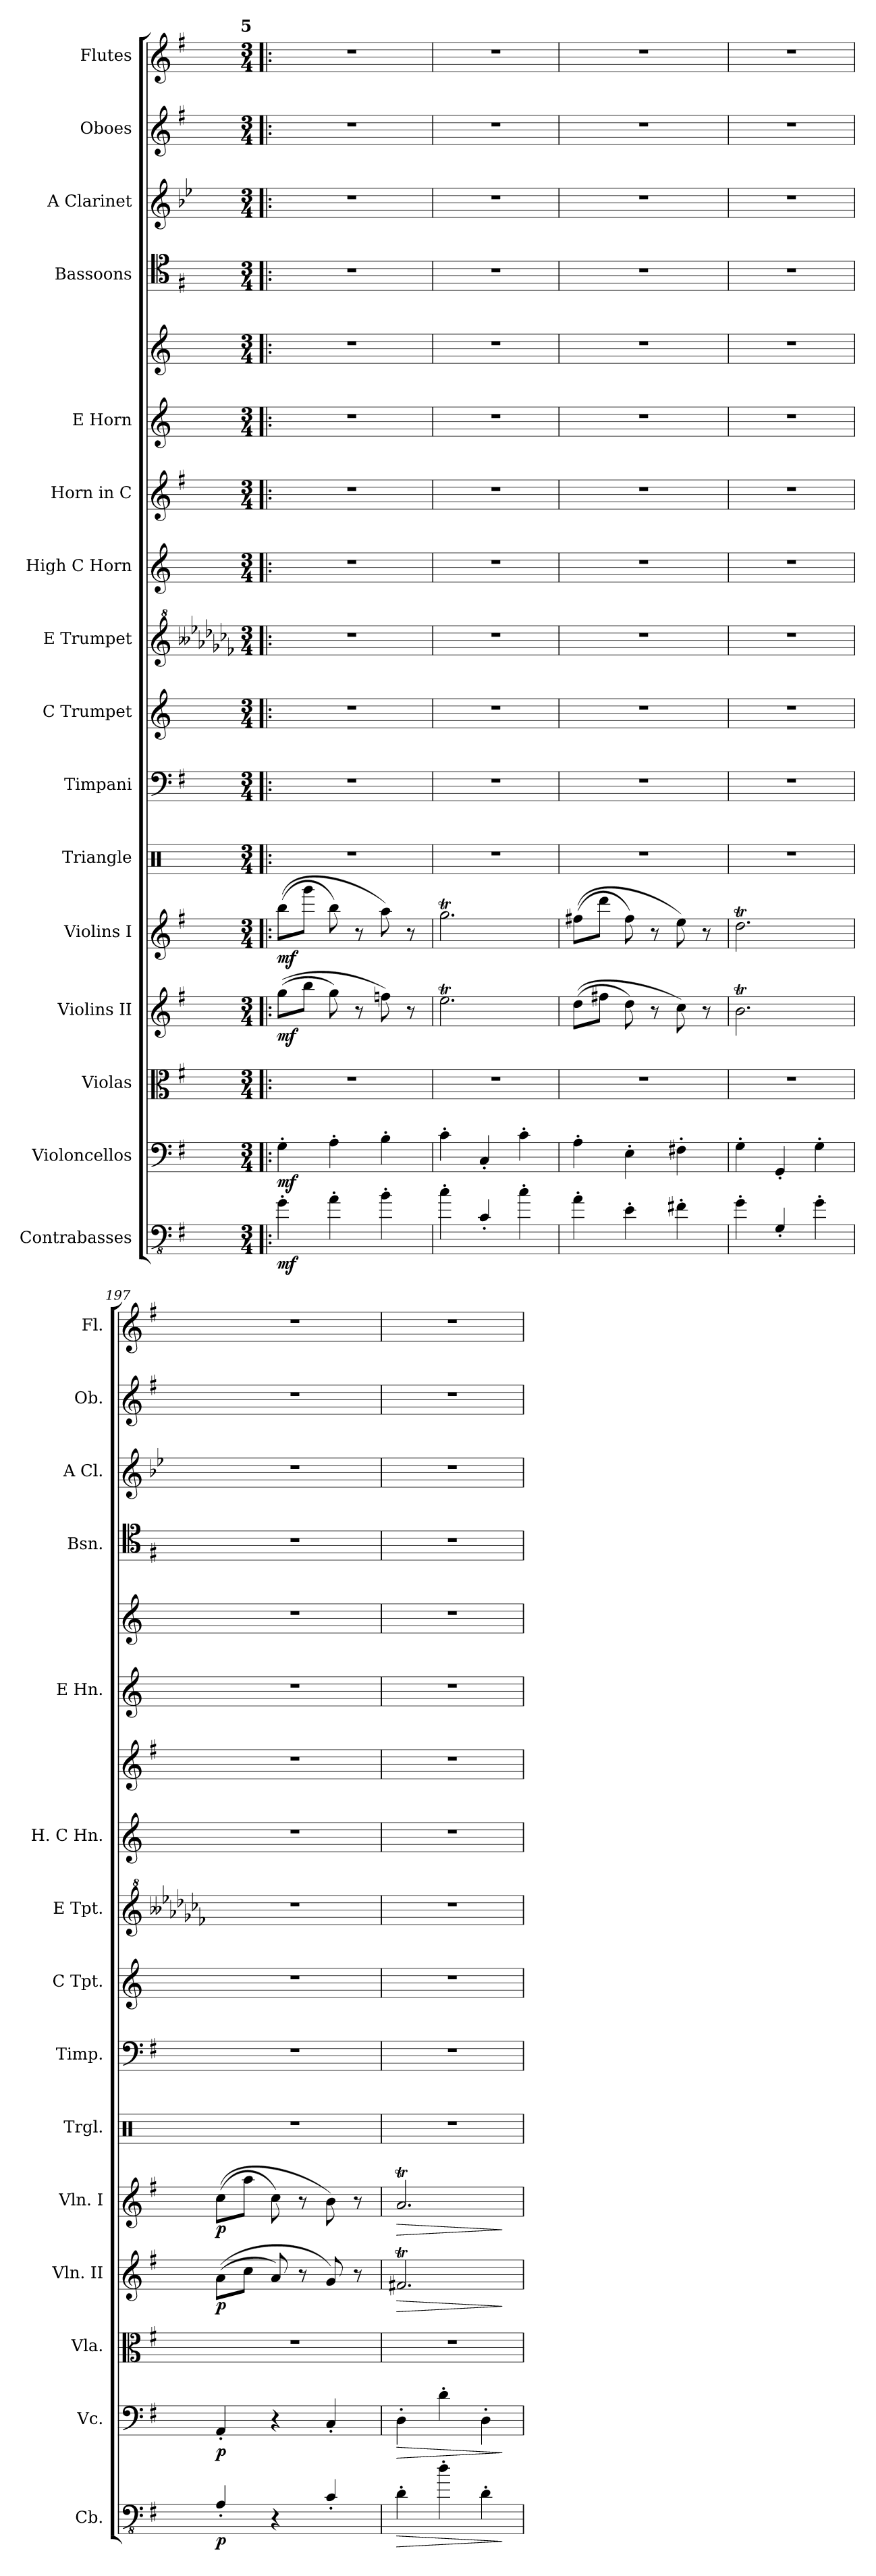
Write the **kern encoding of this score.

**kern	**dynam	**kern	**dynam	**kern	**kern	**dynam	**kern	**dynam	**kern	**kern	**kern	**kern	**kern	**kern	**kern	**kern	**kern	**kern	**kern	**kern
*part16	*part16	*part15	*part15	*part14	*part13	*part13	*part12	*part12	*part11	*part10	*part9	*part8	*part7	*part6	*part5	*part5	*part4	*part3	*part2	*part1
*staff17	*staff17	*staff16	*staff16	*staff15	*staff14	*staff14	*staff13	*staff13	*staff12	*staff11	*staff10	*staff9	*staff8	*staff7	*staff6	*staff5	*staff4	*staff3	*staff2	*staff1
*I"Contrabasses	*	*I"Violoncellos	*	*I"Violas	*I"Violins II	*	*I"Violins I	*	*I"Triangle	*I"Timpani	*I"C Trumpet	*I"E Trumpet	*I"High C Horn	*I"Horn in C	*I"E Horn	*	*I"Bassoons	*I"A Clarinet	*I"Oboes	*I"Flutes
*I'Cb.	*	*I'Vc.	*	*I'Vla.	*I'Vln. II	*	*I'Vln. I	*	*I'Trgl.	*I'Timp.	*I'C Tpt.	*I'E Tpt.	*I'H. C Hn.	*	*I'E Hn.	*	*I'Bsn.	*I'A Cl.	*I'Ob.	*I'Fl.
!!LO:PB:g=z
*clefFv4	*	*clefF4	*	*clefC3	*clefG2	*	*clefG2	*	*clefX	*clefF4	*clefG2	*clefG^2	*clefG2	*clefG2	*clefG2	*clefG2	*clefC4	*clefG2	*clefG2	*clefG2
*ITrd7c12	*	*	*	*	*	*	*	*	*	*	*	*ITrd-3c-4	*ITrd7c12	*ITrd7c12	*ITrd5c8	*ITrd5c8	*	*ITrd2c3	*	*
*k[f#]	*	*k[f#]	*	*k[f#]	*k[f#]	*	*k[f#]	*	*k[]	*k[f#]	*k[]	*k[b--e-a-d-g-c-f-]	*k[]	*k[f#]	*k[f#c#g#d#]	*k[f#c#g#d#]	*k[f#]	*k[f#]	*k[f#]	*k[f#]
*M3/4	*	*M3/4	*	*M3/4	*M3/4	*	*M3/4	*	*M3/4	*M3/4	*M3/4	*M3/4	*M3/4	*M3/4	*M3/4	*M3/4	*M3/4	*M3/4	*M3/4	*M3/4
!!LO:REH:place=s1:a:B:enc=none:fs=14:t=5
=193!|:	=193!|:	=193!|:	=193!|:	=193!|:	=193!|:	=193!|:	=193!|:	=193!|:	=193!|:	=193!|:	=193!|:	=193!|:	=193!|:	=193!|:	=193!|:	=193!|:	=193!|:	=193!|:	=193!|:	=193!|:
!	!LO:DY:b	!	!LO:DY:b	!	!	!LO:DY:b	!	!LO:DY:b	!	!	!	!	!	!	!	!	!	!	!	!
4GG'\	mf	4G'\	mf	2.r	(>(>8gg\L	mf	(>(>8bb\L	mf	2.r	2.r	2.r	2.r	2.r	2.r	2.r	2.r	2.r	2.r	2.r	2.r
.	.	.	.	.	8bb\J	.	8ggg\J	.	.	.	.	.	.	.	.	.	.	.	.	.
4AA'\	.	4A'\	.	.	8gg\)	.	8bb\)	.	.	.	.	.	.	.	.	.	.	.	.	.
.	.	.	.	.	8r	.	8r	.	.	.	.	.	.	.	.	.	.	.	.	.
4BB'\	.	4B'\	.	.	8ffn\)	.	8aa\)	.	.	.	.	.	.	.	.	.	.	.	.	.
.	.	.	.	.	8r	.	8r	.	.	.	.	.	.	.	.	.	.	.	.	.
=194	=194	=194	=194	=194	=194	=194	=194	=194	=194	=194	=194	=194	=194	=194	=194	=194	=194	=194	=194	=194
4C'\	.	4c'\	.	2.r	2.eeT\	.	2.ggT\	.	2.r	2.r	2.r	2.r	2.r	2.r	2.r	2.r	2.r	2.r	2.r	2.r
4CC'/	.	4C'/	.	.	.	.	.	.	.	.	.	.	.	.	.	.	.	.	.	.
4C'\	.	4c'\	.	.	.	.	.	.	.	.	.	.	.	.	.	.	.	.	.	.
=195	=195	=195	=195	=195	=195	=195	=195	=195	=195	=195	=195	=195	=195	=195	=195	=195	=195	=195	=195	=195
4AA'\	.	4A'\	.	2.r	(>(>8dd\L	.	(>(>8ff#X\L	.	2.r	2.r	2.r	2.r	2.r	2.r	2.r	2.r	2.r	2.r	2.r	2.r
.	.	.	.	.	8ff#X\J	.	8ddd\J	.	.	.	.	.	.	.	.	.	.	.	.	.
4EE'\	.	4E'\	.	.	8dd\)	.	8ff#\)	.	.	.	.	.	.	.	.	.	.	.	.	.
.	.	.	.	.	8r	.	8r	.	.	.	.	.	.	.	.	.	.	.	.	.
4FF#X'\	.	4F#X'\	.	.	8cc\)	.	8ee\)	.	.	.	.	.	.	.	.	.	.	.	.	.
.	.	.	.	.	8r	.	8r	.	.	.	.	.	.	.	.	.	.	.	.	.
=196	=196	=196	=196	=196	=196	=196	=196	=196	=196	=196	=196	=196	=196	=196	=196	=196	=196	=196	=196	=196
4GG'\	.	4G'\	.	2.r	2.bt\	.	2.ddT\	.	2.r	2.r	2.r	2.r	2.r	2.r	2.r	2.r	2.r	2.r	2.r	2.r
4GGG'/	.	4GG'/	.	.	.	.	.	.	.	.	.	.	.	.	.	.	.	.	.	.
4GG'\	.	4G'\	.	.	.	.	.	.	.	.	.	.	.	.	.	.	.	.	.	.
=197	=197	=197	=197	=197	=197	=197	=197	=197	=197	=197	=197	=197	=197	=197	=197	=197	=197	=197	=197	=197
!	!LO:DY:b	!	!LO:DY:b	!	!	!LO:DY:b	!	!LO:DY:b	!	!	!	!	!	!	!	!	!	!	!	!
4AAA'/	p	4AA'/	p	2.r	(>(>8a\L	p	(>(>8cc\L	p	2.r	2.r	2.r	2.r	2.r	2.r	2.r	2.r	2.r	2.r	2.r	2.r
.	.	.	.	.	8cc\J	.	8aa\J	.	.	.	.	.	.	.	.	.	.	.	.	.
4r	.	4r	.	.	8a/)	.	8cc\)	.	.	.	.	.	.	.	.	.	.	.	.	.
.	.	.	.	.	8r	.	8r	.	.	.	.	.	.	.	.	.	.	.	.	.
4CC'/	.	4C'/	.	.	8g/)	.	8b\)	.	.	.	.	.	.	.	.	.	.	.	.	.
.	.	.	.	.	8r	.	8r	.	.	.	.	.	.	.	.	.	.	.	.	.
=198	=198	=198	=198	=198	=198	=198	=198	=198	=198	=198	=198	=198	=198	=198	=198	=198	=198	=198	=198	=198
!	!LO:HP:b	!	!LO:HP:b	!	!	!LO:HP:b	!	!LO:HP:b	!	!	!	!	!	!	!	!	!	!	!	!
4DD'\	>	4D'\	>	2.r	2.f#Xt/	>	2.aT/	>	2.r	2.r	2.r	2.r	2.r	2.r	2.r	2.r	2.r	2.r	2.r	2.r
4D'\	.	4d'\	.	.	.	.	.	.	.	.	.	.	.	.	.	.	.	.	.	.
4DD'\	.	4D'\	.	.	.	.	.	.	.	.	.	.	.	.	.	.	.	.	.	.
.	]	.	]	.	.	]	.	]	.	.	.	.	.	.	.	.	.	.	.	.
=	=	=	=	=	=	=	=	=	=	=	=	=	=	=	=	=	=	=	=	=
*-	*-	*-	*-	*-	*-	*-	*-	*-	*-	*-	*-	*-	*-	*-	*-	*-	*-	*-	*-	*-
